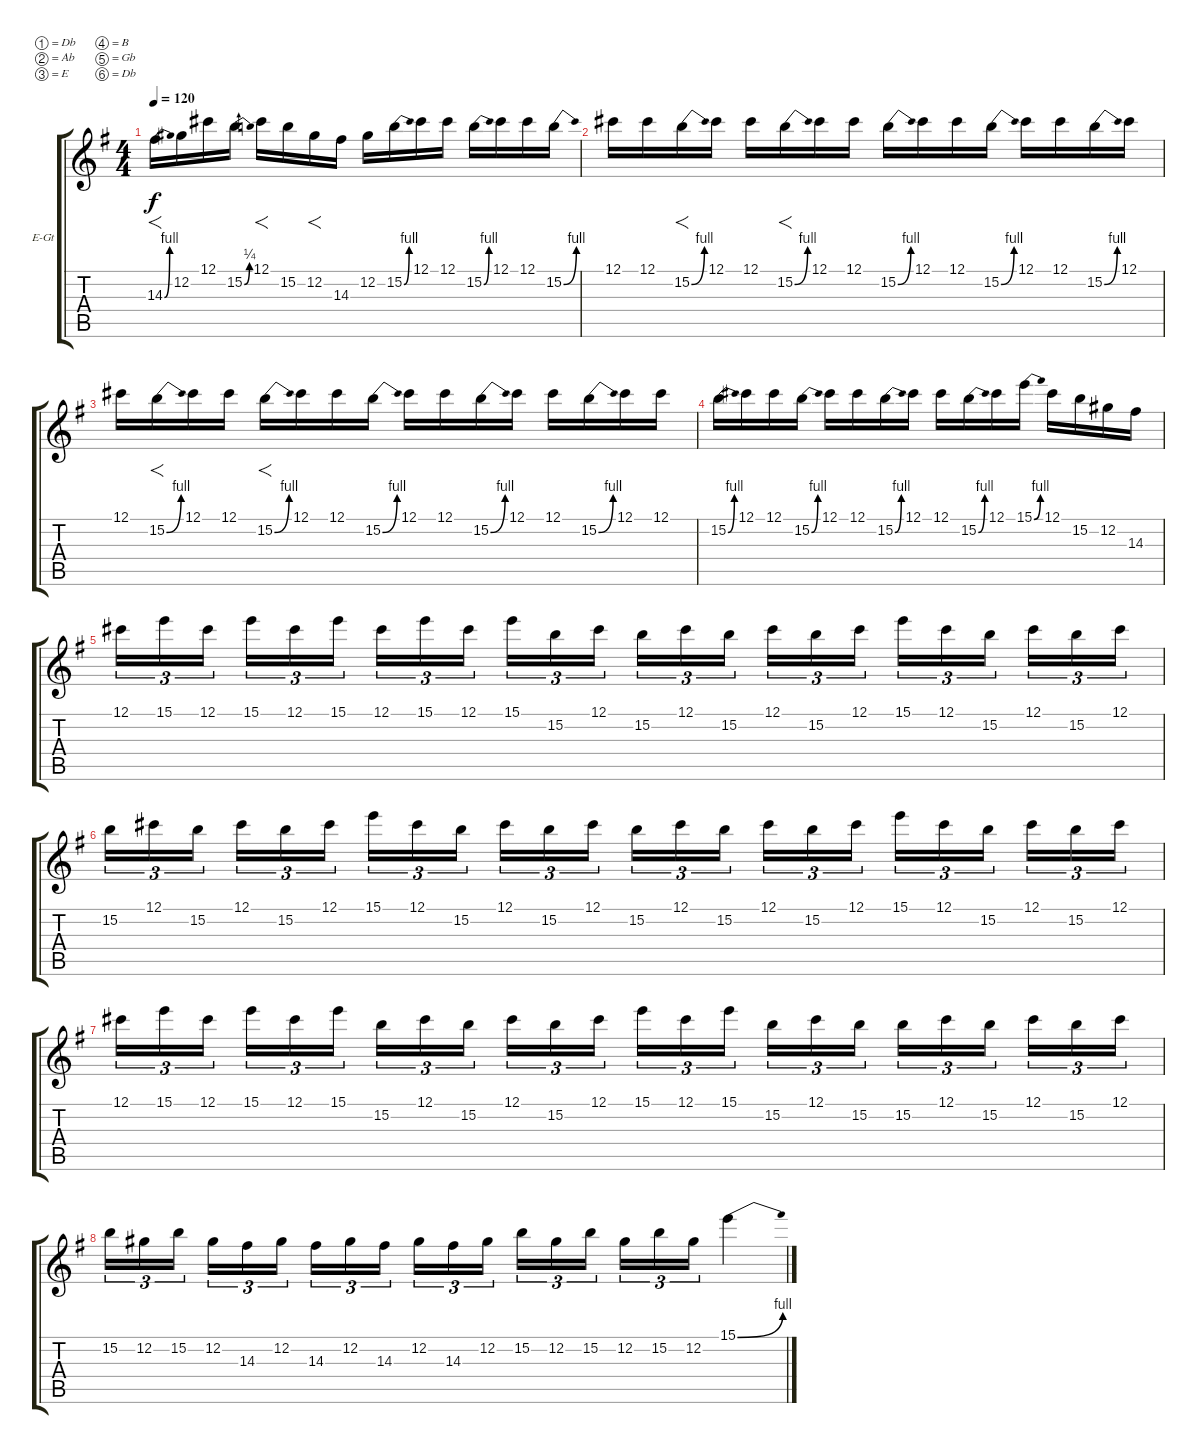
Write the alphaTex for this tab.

\bracketExtendMode groupsimilarinstruments
\firstSystemTrackNameOrientation horizontal
\otherSystemsTrackNameOrientation horizontal
\track ("Lead Guitar (Tony Iommi)" "E-Gt") {instrument overdrivenguitar}
\staff {score tabs}
\tuning (Db4 Ab3 E3 B2 Gb2 Db2)
\ts (4 4)
\tempo 120
\clef g2
\ks g
14.3{be (bend 0 0 60 4)}.16{f dy f} 12.2.16 12.1.16 15.2{be (bend 0 0 60 1)}.16 12.1.16{f} 15.2.16 12.2.16{f} 14.3.16 12.2.16 15.2{be (bend 0 0 60 4)}.16 12.1.16 12.1.16 15.2{be (bend 0 0 60 4)}.16 12.1.16 12.1.16 15.2{be (bend 0 0 60 4)}.16 |
12.1.16 12.1.16 15.2{be (bend 0 0 60 4)}.16{f} 12.1.16 12.1.16 15.2{be (bend 0 0 60 4)}.16{f} 12.1.16 12.1.16 15.2{be (bend 0 0 60 4)}.16 12.1.16 12.1.16 15.2{be (bend 0 0 60 4)}.16 12.1.16 12.1.16 15.2{be (bend 0 0 60 4)}.16 12.1.16 |
12.1.16 15.2{be (bend 0 0 60 4)}.16{f} 12.1.16 12.1.16 15.2{be (bend 0 0 60 4)}.16{f} 12.1.16 12.1.16 15.2{be (bend 0 0 60 4)}.16 12.1.16 12.1.16 15.2{be (bend 0 0 60 4)}.16 12.1.16 12.1.16 15.2{be (bend 0 0 60 4)}.16 12.1.16 12.1.16 |
15.2{be (bend 0 0 60 4)}.16 12.1.16 12.1.16 15.2{be (bend 0 0 60 4)}.16 12.1.16 12.1.16 15.2{be (bend 0 0 60 4)}.16 12.1.16 12.1.16 15.2{be (bend 0 0 60 4)}.16 12.1.16 15.1{be (bend 0 0 60 4)}.16 12.1.16 15.2.16 12.2.16 14.3.16 |
12.1.16{tu (3 2)} 15.1.16{tu (3 2)} 12.1.16{tu (3 2)} 15.1.16{tu (3 2)} 12.1.16{tu (3 2)} 15.1.16{tu (3 2)} 12.1.16{tu (3 2)} 15.1.16{tu (3 2)} 12.1.16{tu (3 2)} 15.1.16{tu (3 2)} 15.2.16{tu (3 2)} 12.1.16{tu (3 2)} 15.2.16{tu (3 2)} 12.1.16{tu (3 2)} 15.2.16{tu (3 2)} 12.1.16{tu (3 2)} 15.2.16{tu (3 2)} 12.1.16{tu (3 2)} 15.1.16{tu (3 2)} 12.1.16{tu (3 2)} 15.2.16{tu (3 2)} 12.1.16{tu (3 2)} 15.2.16{tu (3 2)} 12.1.16{tu (3 2)} |
15.2.16{tu (3 2)} 12.1.16{tu (3 2)} 15.2.16{tu (3 2)} 12.1.16{tu (3 2)} 15.2.16{tu (3 2)} 12.1.16{tu (3 2)} 15.1.16{tu (3 2)} 12.1.16{tu (3 2)} 15.2.16{tu (3 2)} 12.1.16{tu (3 2)} 15.2.16{tu (3 2)} 12.1.16{tu (3 2)} 15.2.16{tu (3 2)} 12.1.16{tu (3 2)} 15.2.16{tu (3 2)} 12.1.16{tu (3 2)} 15.2.16{tu (3 2)} 12.1.16{tu (3 2)} 15.1.16{tu (3 2)} 12.1.16{tu (3 2)} 15.2.16{tu (3 2)} 12.1.16{tu (3 2)} 15.2.16{tu (3 2)} 12.1.16{tu (3 2)} |
12.1.16{tu (3 2)} 15.1.16{tu (3 2)} 12.1.16{tu (3 2)} 15.1.16{tu (3 2)} 12.1.16{tu (3 2)} 15.1.16{tu (3 2)} 15.2.16{tu (3 2)} 12.1.16{tu (3 2)} 15.2.16{tu (3 2)} 12.1.16{tu (3 2)} 15.2.16{tu (3 2)} 12.1.16{tu (3 2)} 15.1.16{tu (3 2)} 12.1.16{tu (3 2)} 15.1.16{tu (3 2)} 15.2.16{tu (3 2)} 12.1.16{tu (3 2)} 15.2.16{tu (3 2)} 15.2.16{tu (3 2)} 12.1.16{tu (3 2)} 15.2.16{tu (3 2)} 12.1.16{tu (3 2)} 15.2.16{tu (3 2)} 12.1.16{tu (3 2)} |
15.2.16{tu (3 2)} 12.2.16{tu (3 2)} 15.2.16{tu (3 2)} 12.2.16{tu (3 2)} 14.3.16{tu (3 2)} 12.2.16{tu (3 2)} 14.3.16{tu (3 2)} 12.2.16{tu (3 2)} 14.3.16{tu (3 2)} 12.2.16{tu (3 2)} 14.3.16{tu (3 2)} 12.2.16{tu (3 2)} 15.2.16{tu (3 2)} 12.2.16{tu (3 2)} 15.2.16{tu (3 2)} 12.2.16{tu (3 2)} 15.2.16{tu (3 2)} 12.2.16{tu (3 2)} 15.1{be (bend 0 0 60 4)}.4
